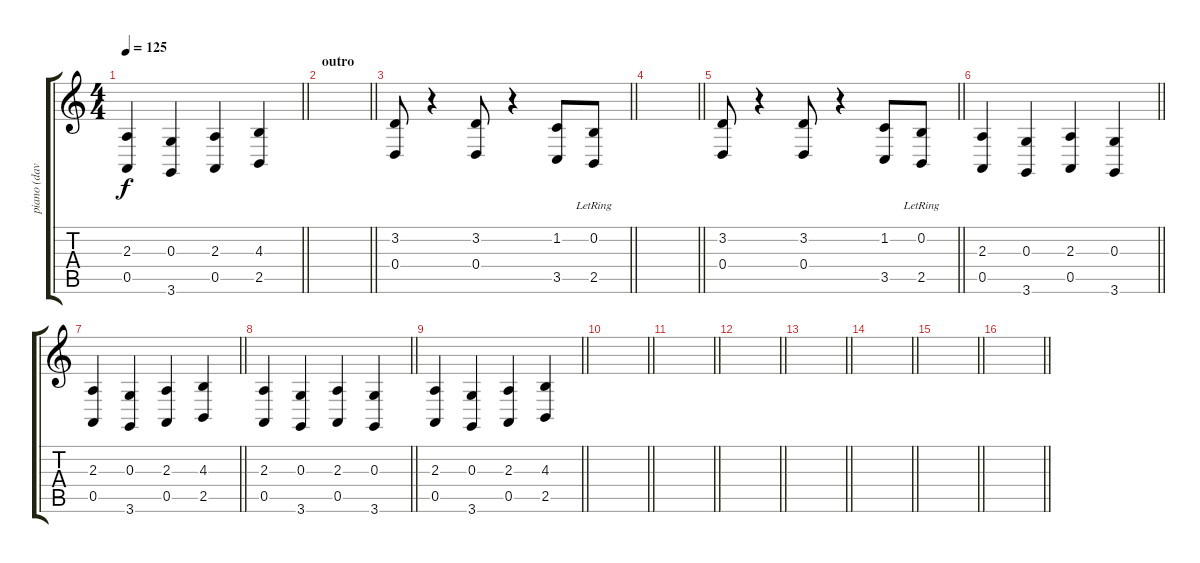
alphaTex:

\track ("piano (david)" "piano (dav") {instrument brightacousticpiano}
\staff {score tabs}
\tuning (E4 B3 G3 D3 A2 E2) {hide}
\ts (4 4)
\tempo 125
\clef g2
\barLineRight lightlight
\ks c
(2.3 0.5).4{dy f} (0.3 3.6).4 (2.3 0.5).4 (4.3 2.5).4 |
\section ("" "outro")
\barLineRight lightlight
|
\barLineRight lightlight
(3.2 0.4).8 r.4 (3.2 0.4).8 r.4 (1.2 3.5).8 (0.2 2.5{lr}).8 |
\barLineRight lightlight
|
\barLineRight lightlight
(3.2 0.4).8 r.4 (3.2 0.4).8 r.4 (1.2 3.5).8 (0.2 2.5{lr}).8 |
\barLineRight lightlight
(2.3 0.5).4 (0.3 3.6).4 (2.3 0.5).4 (0.3 3.6).4 |
\barLineRight lightlight
(2.3 0.5).4 (0.3 3.6).4 (2.3 0.5).4 (4.3 2.5).4 |
\barLineRight lightlight
(2.3 0.5).4 (0.3 3.6).4 (2.3 0.5).4 (0.3 3.6).4 |
\barLineRight lightlight
(2.3 0.5).4 (0.3 3.6).4 (2.3 0.5).4 (4.3 2.5).4 |
\barLineRight lightlight
|
\barLineRight lightlight
|
\barLineRight lightlight
|
\barLineRight lightlight
|
\barLineRight lightlight
|
\barLineRight lightlight
|
\barLineRight lightlight
